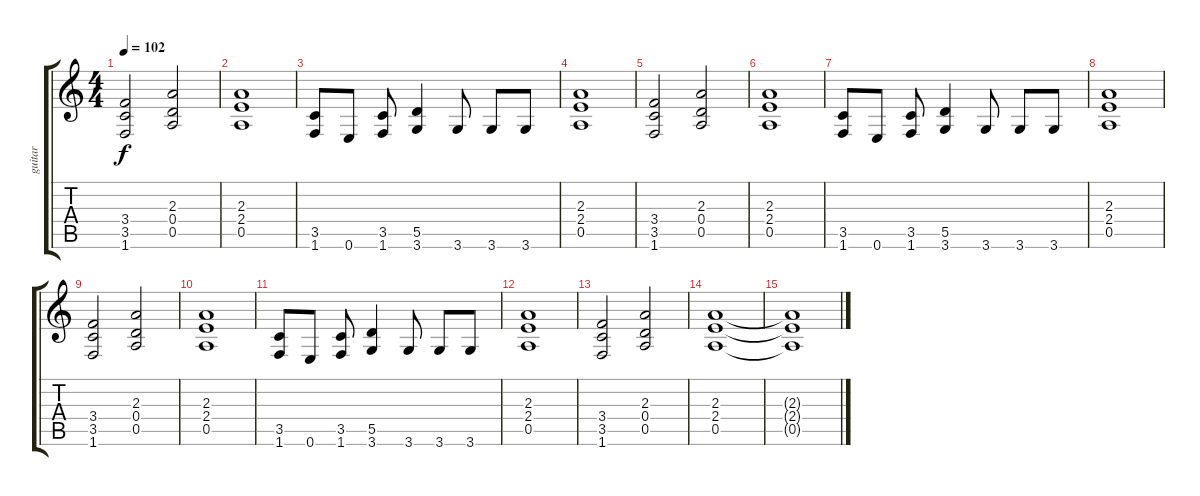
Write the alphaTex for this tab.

\track ("guitar" "guitar") {instrument distortionguitar}
\staff {score tabs}
\tuning (E4 B3 G3 D3 A2 E2) {hide}
\ts (4 4)
\tempo 102
\clef g2
\ks c
(3.4 3.5 1.6).2{dy f} (2.3 0.4 0.5).2 |
(2.3 2.4 0.5).1 |
(3.5 1.6).8 0.6.8 (3.5 1.6).8 (5.5 3.6).4 3.6.8 3.6.8 3.6.8 |
(2.3 2.4 0.5).1 |
(3.4 3.5 1.6).2 (2.3 0.4 0.5).2 |
(2.3 2.4 0.5).1 |
(3.5 1.6).8 0.6.8 (3.5 1.6).8 (5.5 3.6).4 3.6.8 3.6.8 3.6.8 |
(2.3 2.4 0.5).1 |
(3.4 3.5 1.6).2 (2.3 0.4 0.5).2 |
(2.3 2.4 0.5).1 |
(3.5 1.6).8 0.6.8 (3.5 1.6).8 (5.5 3.6).4 3.6.8 3.6.8 3.6.8 |
(2.3 2.4 0.5).1 |
(3.4 3.5 1.6).2 (2.3 0.4 0.5).2 |
(2.3 2.4 0.5).1 |
(2.3{t} 2.4{t} 0.5{t}).1
